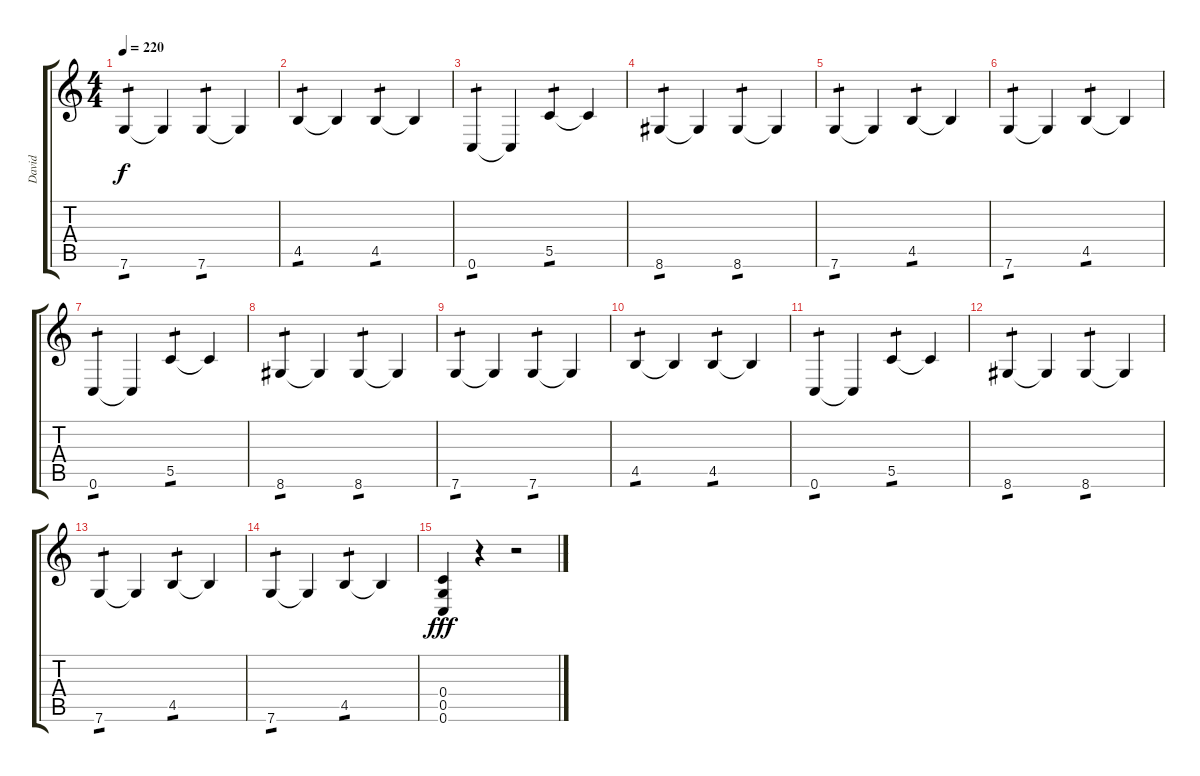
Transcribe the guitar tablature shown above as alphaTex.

\track ("David" "David") {instrument distortionguitar}
\staff {score tabs}
\tuning (D4 A3 F3 C3 G2 C2) {hide}
\ts (4 4)
\tempo 220
\clef g2
\ks c
7.6.4{tp 1 dy f} 7.6{t}.4 7.6.4{tp 1} 7.6{t}.4 |
4.5.4{tp 1} 4.5{t}.4 4.5.4{tp 1} 4.5{t}.4 |
0.6.4{tp 1} 0.6{t}.4 5.5.4{tp 1} 5.5{t}.4 |
8.6.4{tp 1} 8.6{t}.4 8.6.4{tp 1} 8.6{t}.4 |
7.6.4{tp 1} 7.6{t}.4 4.5.4{tp 1} 4.5{t}.4 |
7.6.4{tp 1} 7.6{t}.4 4.5.4{tp 1} 4.5{t}.4 |
0.6.4{tp 1} 0.6{t}.4 5.5.4{tp 1} 5.5{t}.4 |
8.6.4{tp 1} 8.6{t}.4 8.6.4{tp 1} 8.6{t}.4 |
7.6.4{tp 1} 7.6{t}.4 7.6.4{tp 1} 7.6{t}.4 |
4.5.4{tp 1} 4.5{t}.4 4.5.4{tp 1} 4.5{t}.4 |
0.6.4{tp 1} 0.6{t}.4 5.5.4{tp 1} 5.5{t}.4 |
8.6.4{tp 1} 8.6{t}.4 8.6.4{tp 1} 8.6{t}.4 |
7.6.4{tp 1} 7.6{t}.4 4.5.4{tp 1} 4.5{t}.4 |
7.6.4{tp 1} 7.6{t}.4 4.5.4{tp 1} 4.5{t}.4 |
(0.4 0.5 0.6).4{dy fff} r.4 r.2
